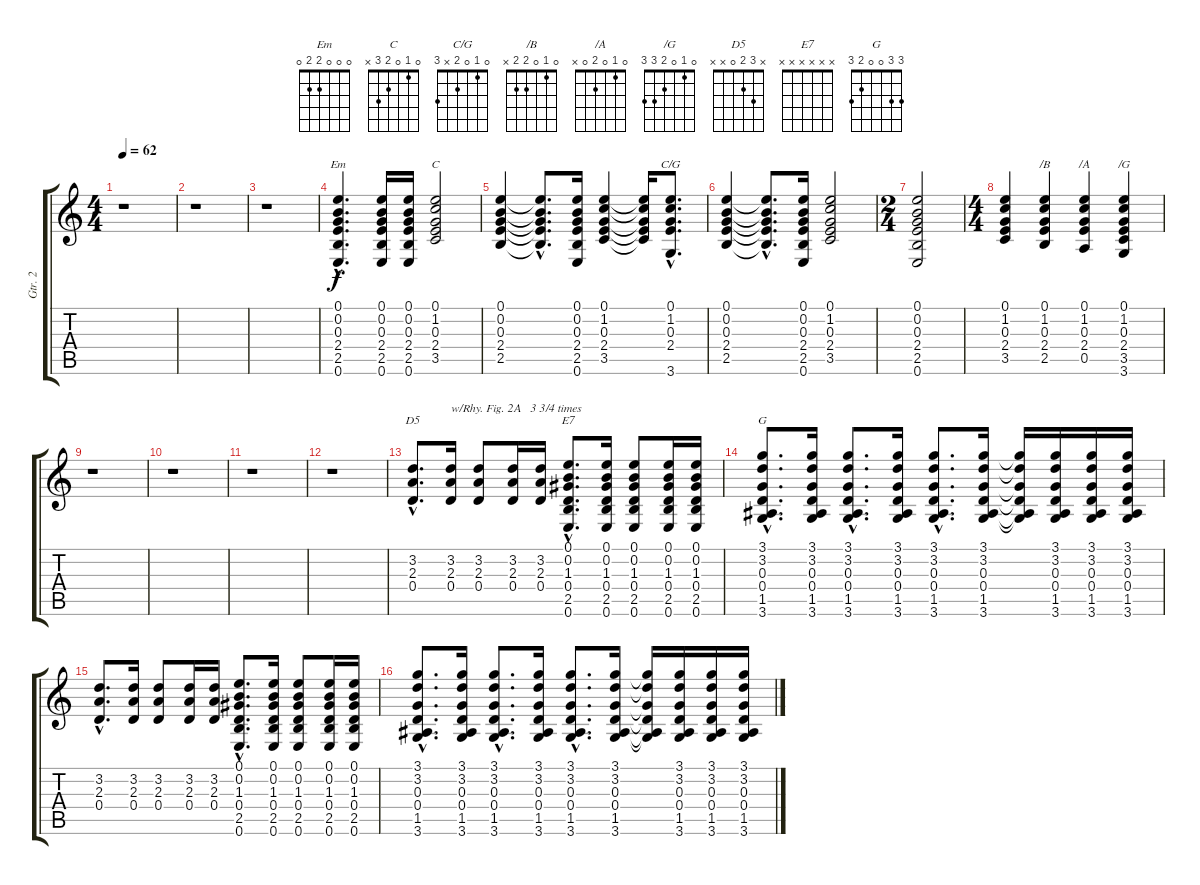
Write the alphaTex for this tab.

\track ("Gtr. 2" "Gtr. 2") {instrument acousticguitarsteel}
\staff {score tabs}
\tuning (E4 B3 G3 D3 A2 E2) {hide}
\chord ("Em" 0 0 0 2 2 0)
\chord ("C" 0 1 0 2 3 x)
\chord ("C/G" 0 1 0 2 x 3)
\chord ("/B" 0 1 0 2 2 x)
\chord ("/A" 0 1 0 2 0 x)
\chord ("/G" 0 1 0 2 3 3)
\chord ("D5" x 3 2 0 x x)
\chord ("E7" x x x x x x) {firstfret 0}
\chord ("G" 3 3 0 0 2 3)
\ts (4 4)
\tempo 62
\clef g2
\ks c
r.1{dy f} |
r.1 |
r.1 |
(0.1{hac} 0.2{hac} 0.3{hac} 2.4{hac} 2.5{hac} 0.6{hac}).4{d ch "Em"} (0.1 0.2 0.3 2.4 2.5 0.6).16 (0.1 0.2 0.3 2.4 2.5 0.6).16 (0.1 1.2 0.3 2.4 3.5).2{ch "C"} |
(0.1 0.2 0.3 2.4 2.5).4 (0.1{hac t} 0.2{hac t} 0.3{hac t} 2.4{hac t} 2.5{hac t}).8{d} (0.1 0.2 0.3 2.4 2.5 0.6).16 (0.1 1.2 0.3 2.4 3.5).4 (0.1{t} 1.2{t} 0.3{t} 2.4{t} 3.5{t}).16 (0.1{hac} 1.2{hac} 0.3{hac} 2.4{hac} 3.6{hac}).8{d ch "C/G"} |
(0.1 0.2 0.3 2.4 2.5).4 (0.1{hac t} 0.2{hac t} 0.3{hac t} 2.4{hac t} 2.5{hac t}).8{d} (0.1 0.2 0.3 2.4 2.5 0.6).16 (0.1 1.2 0.3 2.4 3.5).2 |
\ts (2 4)
(0.1 0.2 0.3 2.4 2.5 0.6).2 |
\ts (4 4)
(0.1 1.2 0.3 2.4 3.5).4 (0.1 1.2 0.3 2.4 2.5).4{ch "/B"} (0.1 1.2 0.3 2.4 0.5).4{ch "/A"} (0.1 1.2 0.3 2.4 3.5 3.6).4{ch "/G"} |
r.1 |
r.1 |
r.1 |
r.1 |
(3.2{hac} 2.3{hac} 0.4{hac}).8{d ch "D5"} (3.2 2.3 0.4).16{txt "w/Rhy. Fig. 2A   3 3/4 times"} (3.2 2.3 0.4).8 (3.2 2.3 0.4).16 (3.2 2.3 0.4).16 (0.1{hac} 0.2{hac} 1.3{hac} 0.4{hac} 2.5{hac} 0.6{hac}).8{d ch "E7"} (0.1 0.2 1.3 0.4 2.5 0.6).16 (0.1 0.2 1.3 0.4 2.5 0.6).8 (0.1 0.2 1.3 0.4 2.5 0.6).16 (0.1 0.2 1.3 0.4 2.5 0.6).16 |
(3.1{hac} 3.2{hac} 0.3{hac} 0.4{hac} 1.5{hac} 3.6{hac}).8{d ch "G"} (3.1 3.2 0.3 0.4 1.5 3.6).16 (3.1{hac} 3.2{hac} 0.3{hac} 0.4{hac} 1.5{hac} 3.6{hac}).8{d} (3.1 3.2 0.3 0.4 1.5 3.6).16 (3.1{hac} 3.2{hac} 0.3{hac} 0.4{hac} 1.5{hac} 3.6{hac}).8{d} (3.1 3.2 0.3 0.4 1.5 3.6).16 (3.1{t} 3.2{t} 0.3{t} 0.4{t} 1.5{t} 3.6{t}).16 (3.1 3.2 0.3 0.4 1.5 3.6).16 (3.1 3.2 0.3 0.4 1.5 3.6).16 (3.1 3.2 0.3 0.4 1.5 3.6).16 |
(3.2{hac} 2.3{hac} 0.4{hac}).8{d} (3.2 2.3 0.4).16 (3.2 2.3 0.4).8 (3.2 2.3 0.4).16 (3.2 2.3 0.4).16 (0.1{hac} 0.2{hac} 1.3{hac} 0.4{hac} 2.5{hac} 0.6{hac}).8{d} (0.1 0.2 1.3 0.4 2.5 0.6).16 (0.1 0.2 1.3 0.4 2.5 0.6).8 (0.1 0.2 1.3 0.4 2.5 0.6).16 (0.1 0.2 1.3 0.4 2.5 0.6).16 |
(3.1{hac} 3.2{hac} 0.3{hac} 0.4{hac} 1.5{hac} 3.6{hac}).8{d} (3.1 3.2 0.3 0.4 1.5 3.6).16 (3.1{hac} 3.2{hac} 0.3{hac} 0.4{hac} 1.5{hac} 3.6{hac}).8{d} (3.1 3.2 0.3 0.4 1.5 3.6).16 (3.1{hac} 3.2{hac} 0.3{hac} 0.4{hac} 1.5{hac} 3.6{hac}).8{d} (3.1 3.2 0.3 0.4 1.5 3.6).16 (3.1{t} 3.2{t} 0.3{t} 0.4{t} 1.5{t} 3.6{t}).16 (3.1 3.2 0.3 0.4 1.5 3.6).16 (3.1 3.2 0.3 0.4 1.5 3.6).16 (3.1 3.2 0.3 0.4 1.5 3.6).16
